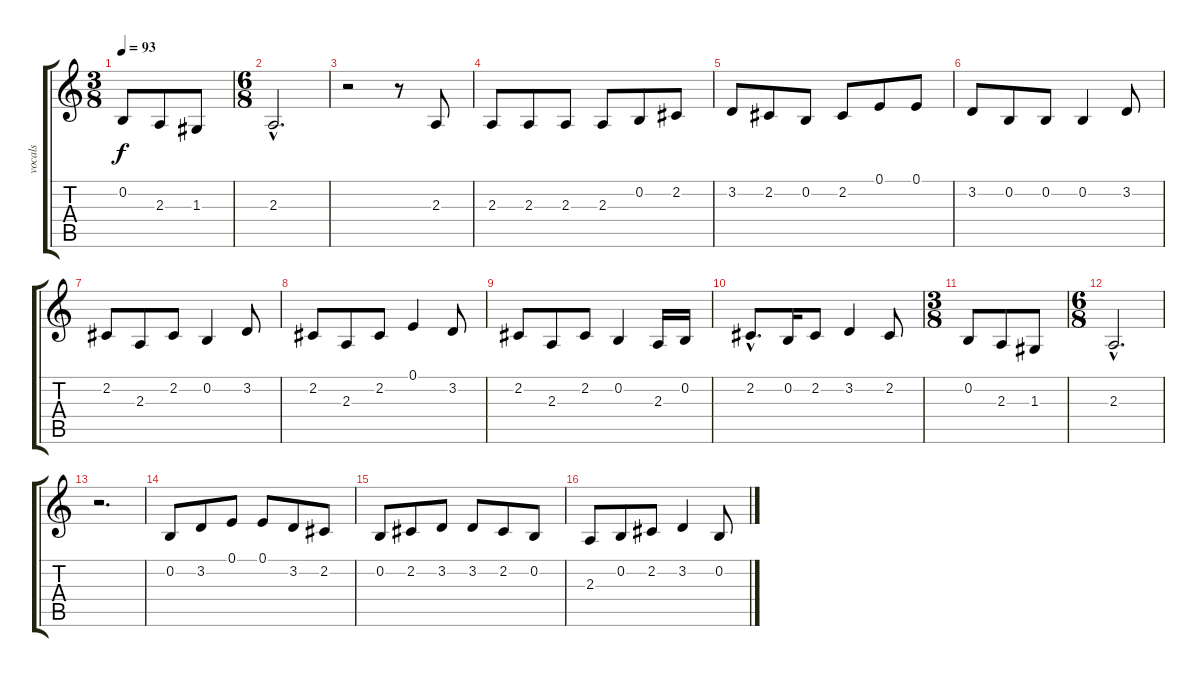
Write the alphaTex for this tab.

\track ("vocals" "vocals") {instrument oboe}
\staff {score tabs}
\tuning (E4 B3 G3 D3 A2 E2) {hide}
\ts (3 8)
\tempo 93
\clef g2
\ks c
0.2.8{dy f} 2.3.8 1.3.8 |
\ts (6 8)
2.3{hac}.2{d} |
r.2 r.8 2.3.8 |
2.3.8 2.3.8 2.3.8 2.3.8 0.2.8 2.2.8 |
3.2.8 2.2.8 0.2.8 2.2.8 0.1.8 0.1.8 |
3.2.8 0.2.8 0.2.8 0.2.4 3.2.8 |
2.2.8 2.3.8 2.2.8 0.2.4 3.2.8 |
2.2.8 2.3.8 2.2.8 0.1.4 3.2.8 |
2.2.8 2.3.8 2.2.8 0.2.4 2.3.16 0.2.16 |
2.2{hac}.8{d} 0.2.16 2.2.8 3.2.4 2.2.8 |
\ts (3 8)
0.2.8 2.3.8 1.3.8 |
\ts (6 8)
2.3{hac}.2{d} |
r.2{d} |
0.2.8 3.2.8 0.1.8 0.1.8 3.2.8 2.2.8 |
0.2.8 2.2.8 3.2.8 3.2.8 2.2.8 0.2.8 |
2.3.8 0.2.8 2.2.8 3.2.4 0.2.8
